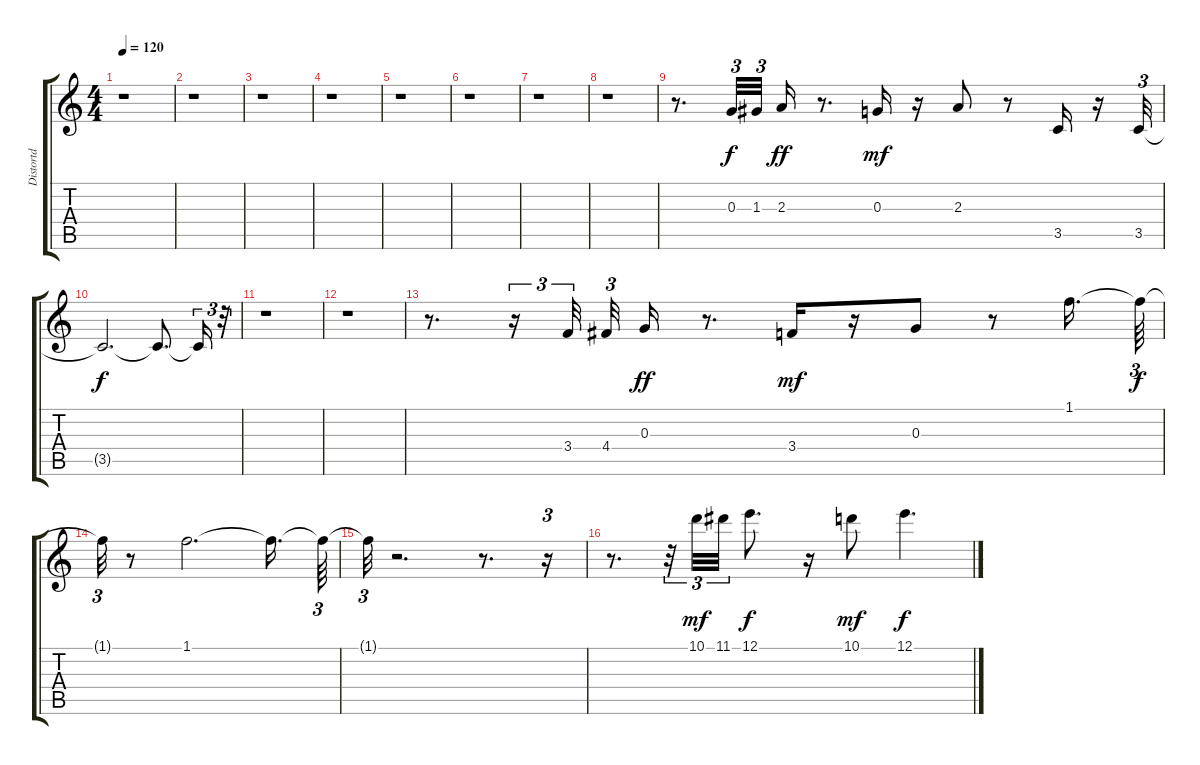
\track ("Distortd" "Distortd") {instrument distortionguitar}
\staff {score tabs}
\tuning (E4 B3 G3 D3 A2 E2) {hide}
\ts (4 4)
\tempo 120
\clef g2
\ks c
r.1{dy f} |
r.1 |
r.1 |
r.1 |
r.1 |
r.1 |
r.1 |
r.1 |
r.8{d} 0.3.32{tu (3 2) volume 16} 1.3.32{tu (3 2) beam splitsecondary} 2.3.16{dy ff} r.8{d} 0.3.16{dy mf} r.16 2.3.8 r.8 3.5.16 r.16 3.5.32{tu (3 2)} |
3.5{t}.2{d dy f} 3.5{t}.8{d} 3.5{t}.16{tu (3 2)} r.32{tu (3 2)} |
r.1 |
r.1 |
r.8{d} r.16{tu (3 2)} 3.4.32{tu (3 2)} 4.4.32{tu (3 2)} 0.3.16{dy ff} r.8{d} 3.4.16{dy mf} r.16 0.3.8 r.8 1.1.16{d} 1.1{t}.64{tu (3 2) dy f} |
1.1{t}.32{tu (3 2)} r.8 1.1.2{d} 1.1{t}.16{d} 1.1{t}.64{tu (3 2)} |
1.1{t}.32{tu (3 2)} r.2{d} r.8{d} r.16{tu (3 2)} |
r.8{d} r.32{tu (3 2)} 10.1.32{tu (3 2) dy mf} 11.1.32{tu (3 2)} 12.1.8{d dy f} r.16 10.1.8{dy mf} 12.1.4{d dy f}
